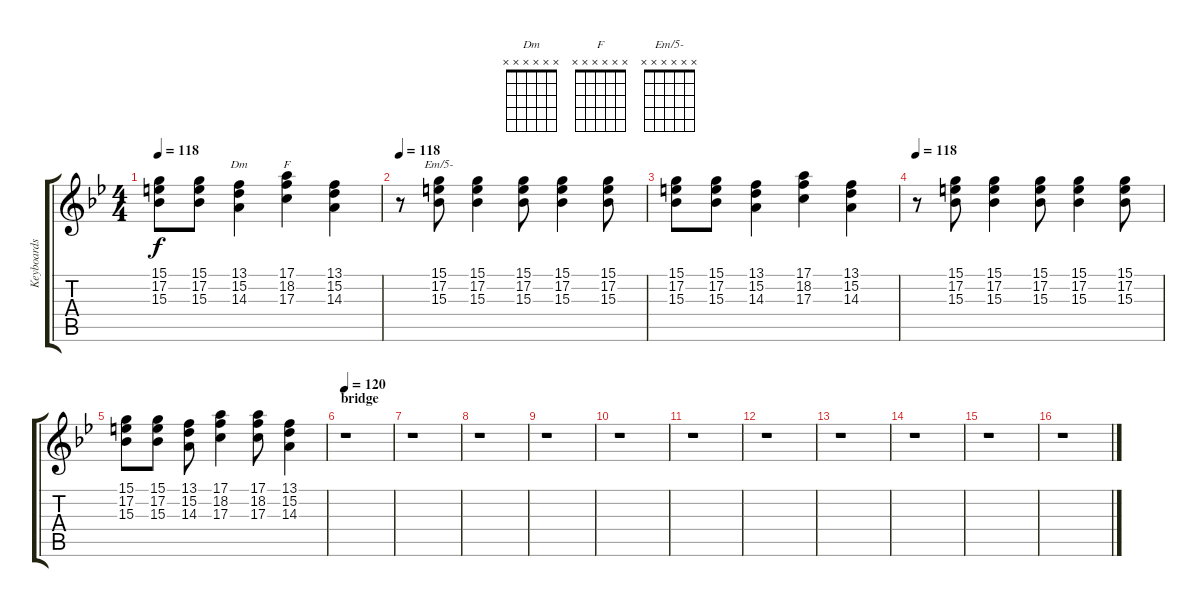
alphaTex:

\track ("Keyboards (Davies)" "Keyboards ") {instrument synthbrass1}
\staff {score tabs}
\tuning (E4 B3 G3 D3 A2 E2) {hide}
\chord ("Dm" x x x x x x)
\chord ("F" x x x x x x)
\chord ("Em/5-" x x x x x x)
\ts (4 4)
\tempo 118
\clef g2
\ks bb
(15.1{t} 17.2{t} 15.3{t}).8{dy f} (15.1 17.2 15.3).8 (13.1 15.2 14.3).4{ch "Dm"} (17.1 18.2 17.3).4{ch "F"} (13.1 15.2 14.3).4 |
\tempo 118
r.8 (15.1 17.2 15.3).8{ch "Em/5-"} (15.1 17.2 15.3).4 (15.1 17.2 15.3).8 (15.1 17.2 15.3).4 (15.1 17.2 15.3).8 |
(15.1 17.2 15.3).8 (15.1 17.2 15.3).8 (13.1 15.2 14.3).4 (17.1 18.2 17.3).4 (13.1 15.2 14.3).4 |
\tempo 118
r.8 (15.1 17.2 15.3).8 (15.1 17.2 15.3).4 (15.1 17.2 15.3).8 (15.1 17.2 15.3).4 (15.1 17.2 15.3).8 |
(15.1 17.2 15.3).8 (15.1 17.2 15.3).8 (13.1 15.2 14.3).8 (17.1 18.2 17.3).4 (17.1 18.2 17.3).8 (13.1 15.2 14.3).4 |
\section ("" "bridge")
\tempo 118
\tempo 120
r.1 |
r.1 |
r.1 |
r.1 |
r.1 |
r.1 |
r.1 |
r.1 |
r.1 |
r.1 |
r.1
